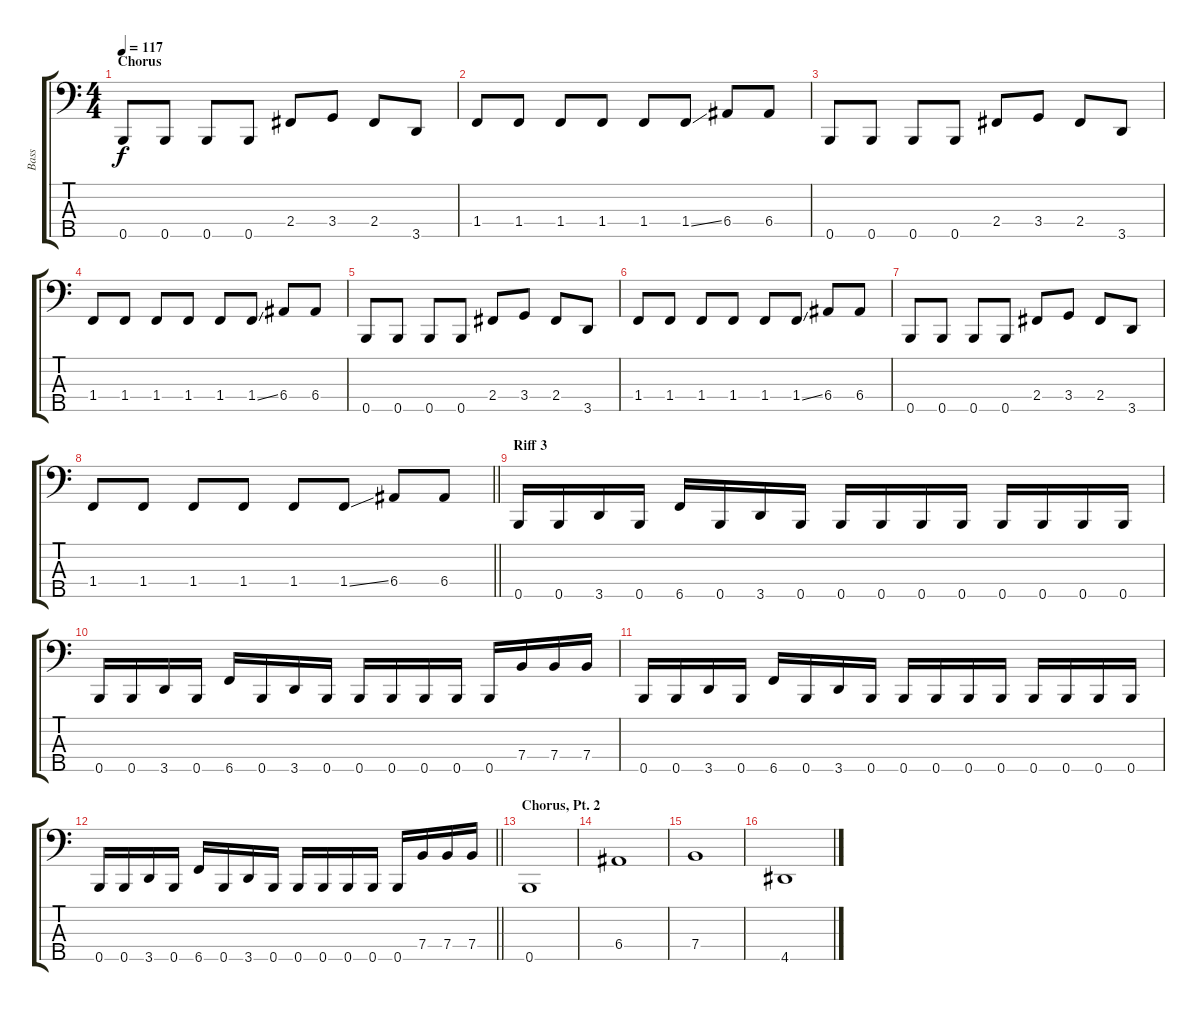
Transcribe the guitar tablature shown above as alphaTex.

\track ("Bass" "Bass") {instrument electricbassfinger}
\staff {score tabs}
\tuning (G2 D2 A1 E1 B0) {hide}
\ts (4 4)
\section ("" "Chorus")
\tempo 117
\clef f4
\ks c
0.5.8{dy f} 0.5.8 0.5.8 0.5.8 2.4.8 3.4.8 2.4.8 3.5.8 |
1.4.8 1.4.8 1.4.8 1.4.8 1.4.8 1.4{ss}.8 6.4.8 6.4.8 |
0.5.8 0.5.8 0.5.8 0.5.8 2.4.8 3.4.8 2.4.8 3.5.8 |
1.4.8 1.4.8 1.4.8 1.4.8 1.4.8 1.4{ss}.8 6.4.8 6.4.8 |
0.5.8 0.5.8 0.5.8 0.5.8 2.4.8 3.4.8 2.4.8 3.5.8 |
1.4.8 1.4.8 1.4.8 1.4.8 1.4.8 1.4{ss}.8 6.4.8 6.4.8 |
0.5.8 0.5.8 0.5.8 0.5.8 2.4.8 3.4.8 2.4.8 3.5.8 |
\barLineRight lightlight
1.4.8 1.4.8 1.4.8 1.4.8 1.4.8 1.4{ss}.8 6.4.8 6.4.8 |
\section ("" "Riff 3")
0.5.16 0.5.16 3.5.16 0.5.16 6.5.16 0.5.16 3.5.16 0.5.16 0.5.16 0.5.16 0.5.16 0.5.16 0.5.16 0.5.16 0.5.16 0.5.16 |
0.5.16 0.5.16 3.5.16 0.5.16 6.5.16 0.5.16 3.5.16 0.5.16 0.5.16 0.5.16 0.5.16 0.5.16 0.5.16 7.4.16 7.4.16 7.4.16 |
0.5.16 0.5.16 3.5.16 0.5.16 6.5.16 0.5.16 3.5.16 0.5.16 0.5.16 0.5.16 0.5.16 0.5.16 0.5.16 0.5.16 0.5.16 0.5.16 |
\barLineRight lightlight
0.5.16 0.5.16 3.5.16 0.5.16 6.5.16 0.5.16 3.5.16 0.5.16 0.5.16 0.5.16 0.5.16 0.5.16 0.5.16 7.4.16 7.4.16 7.4.16 |
\section ("" "Chorus, Pt. 2")
0.5.1 |
6.4.1 |
7.4.1 |
4.5.1
